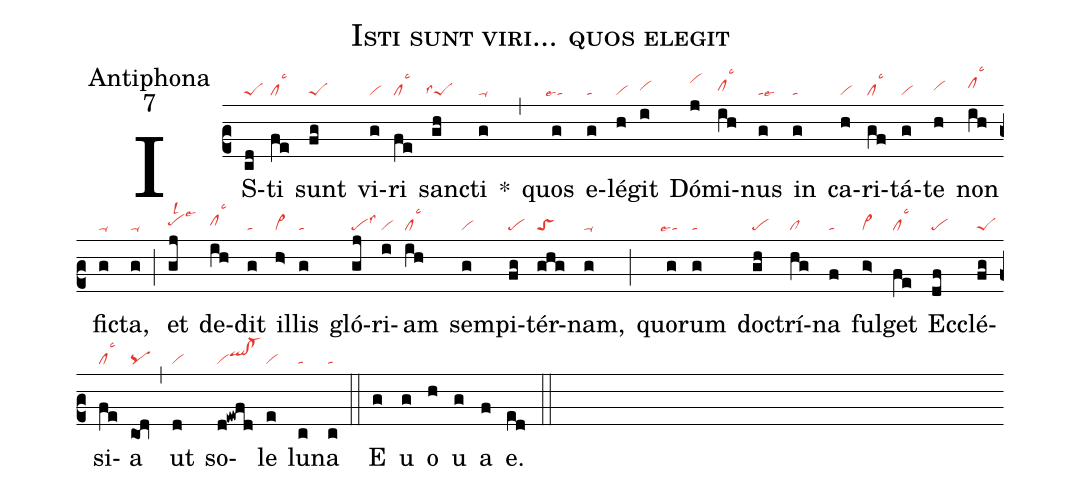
name:Isti sunt viri... quos elegit;
office-part:Antiphona;
mode:7;
nabc-lines:1;
%%
(c2) IS(cd|peS)ti(fe|cllsc3) sunt(fg|peS) vi(g|vi)ri(fe|cllsc3) san(gh|``peSlss4)cti(g|ta-) <sp>*</sp>(,) quos(g|``talse4) e(g|ta)lé(h|vi)git(i|vihh) Dó(j|vihk)mi(ih|clhhlsc3)nus(g|talse6) in(g|ta) ca(h|vi)ri(gf|cllsc3)tá(g|vi)te(h|vihh) non(ih|clhilsc3) fic(g|ta-)ta,(g|ta-) (;) et(gj|pehhlsl2lse3) de(ih|clhhlsc3)dit(g|ta) il(h>|vi>)lis(g|ta) gló(gj|pelss3)ri(i|vi)am(ih|cllsc3) sem(g|vi)pi(fg|pe)tér(ghg|toS)nam,(g|ta-) (;) quo(g|``talse4)rum(g|ta) doc(gh|pe)trí(hg|cl)na(f|ta) ful(g>|vi>)get(fe|cllsc3) Ec(df|pe)clé(fg|peS)si(fe|cllsc3)a(cod|pq) (,) ut(d|vi) so(d!ewfd|viqlhi!cl-hi)le(e|vi) lu(c|ta)na(c|ta) (::)
<eu>E(g) u(g) o(h) u(g) a(f) e.(ed) </eu>(::)
